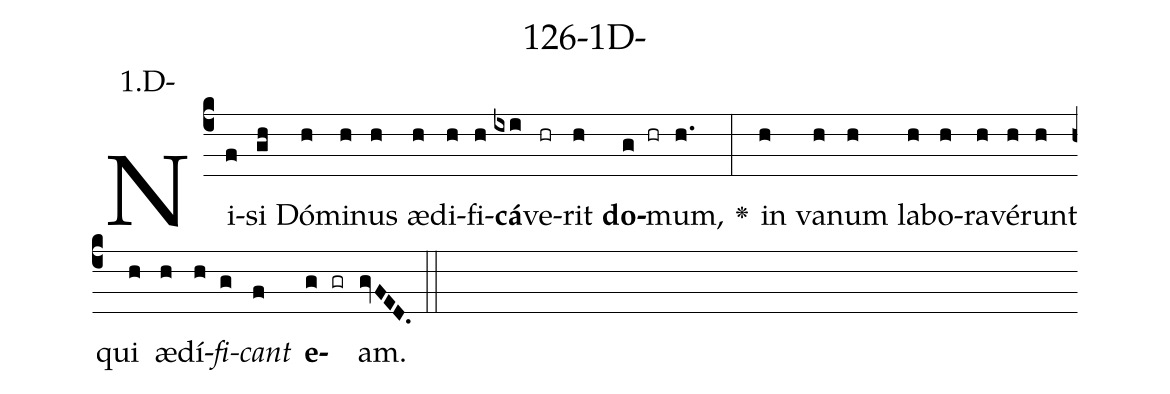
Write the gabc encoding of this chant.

name: 126-1D-;
annotation: 1.D-;
%%
(c4)Ni(f)si(gh) Dó(h)mi(h)nus(h) æ(h)di(h)fi(h)<b>cá</b>(ixi)ve(hr)rit(h) <b>do</b>(g hr)mum,(h.) <v>\greheightstar</v>(:) in(h) va(h)num(h) la(h)bo(h)ra(h)vé(h)runt(h) qui(h) æ(h)dí(h)<i>fi</i>(g)<i>cant</i>(f) <b>e</b>(g gr)am.(gvFED.) (::)


%E(h) u(h) o(g) u(f) a(g) e.(gvFED.) (::)
